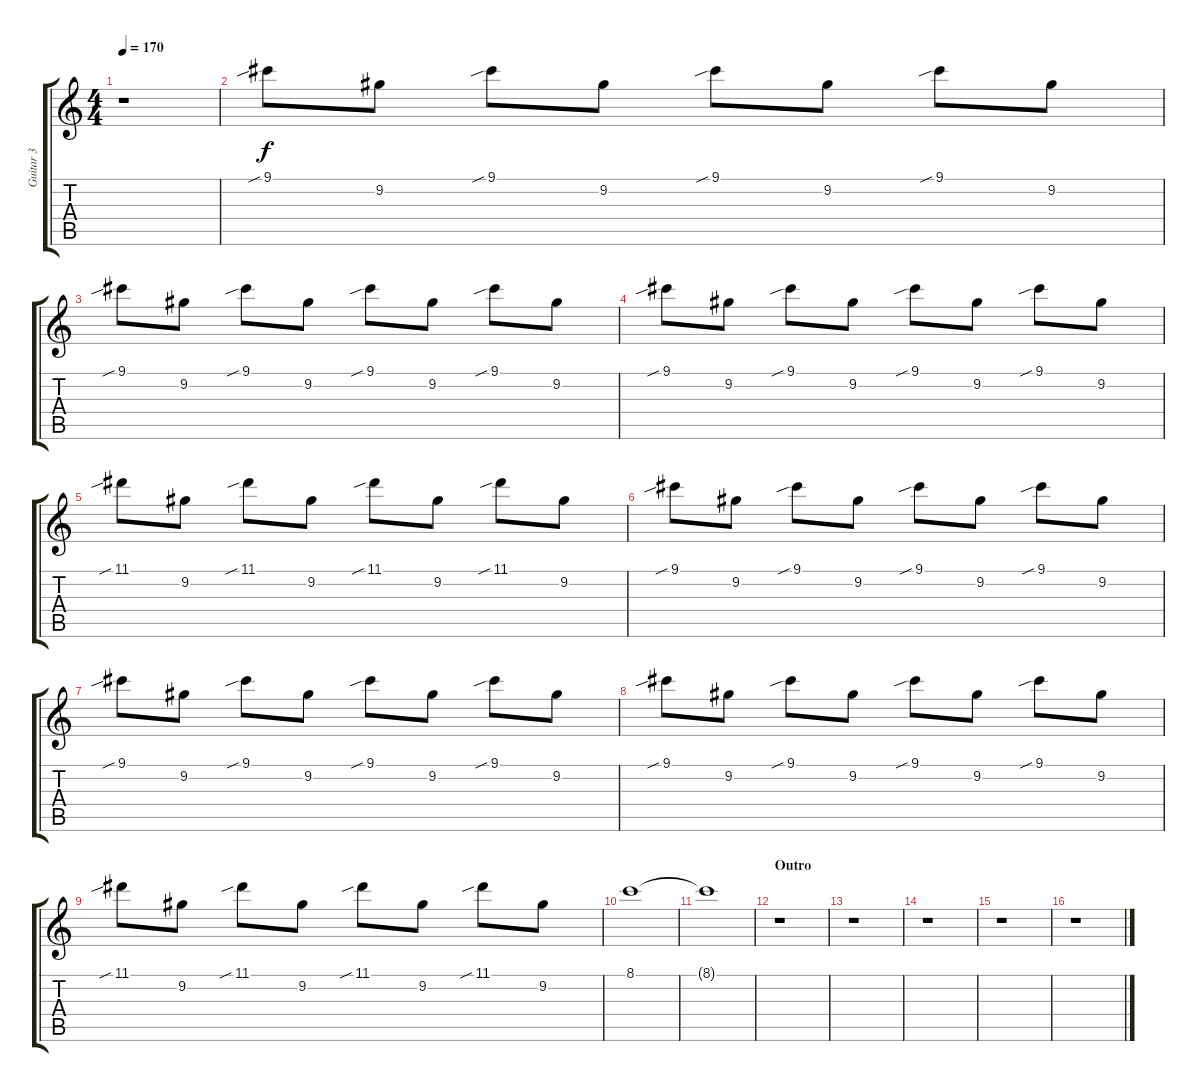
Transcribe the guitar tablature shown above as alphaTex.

\track ("Guitar 3" "Guitar 3") {instrument overdrivenguitar}
\staff {score tabs}
\tuning (E4 B3 G3 D3 A2 E2) {hide}
\ts (4 4)
\tempo 170
\clef g2
\ks c
r.1{dy f} |
9.1{sib}.8 9.2.8 9.1{sib}.8 9.2.8 9.1{sib}.8 9.2.8 9.1{sib}.8 9.2.8 |
9.1{sib}.8 9.2.8 9.1{sib}.8 9.2.8 9.1{sib}.8 9.2.8 9.1{sib}.8 9.2.8 |
9.1{sib}.8 9.2.8 9.1{sib}.8 9.2.8 9.1{sib}.8 9.2.8 9.1{sib}.8 9.2.8 |
11.1{sib}.8 9.2.8 11.1{sib}.8 9.2.8 11.1{sib}.8 9.2.8 11.1{sib}.8 9.2.8 |
9.1{sib}.8 9.2.8 9.1{sib}.8 9.2.8 9.1{sib}.8 9.2.8 9.1{sib}.8 9.2.8 |
9.1{sib}.8 9.2.8 9.1{sib}.8 9.2.8 9.1{sib}.8 9.2.8 9.1{sib}.8 9.2.8 |
9.1{sib}.8 9.2.8 9.1{sib}.8 9.2.8 9.1{sib}.8 9.2.8 9.1{sib}.8 9.2.8 |
11.1{sib}.8 9.2.8 11.1{sib}.8 9.2.8 11.1{sib}.8 9.2.8 11.1{sib}.8 9.2.8 |
8.1.1 |
8.1{t}.1 |
\section ("" "Outro")
r.1 |
r.1 |
r.1 |
r.1 |
r.1
